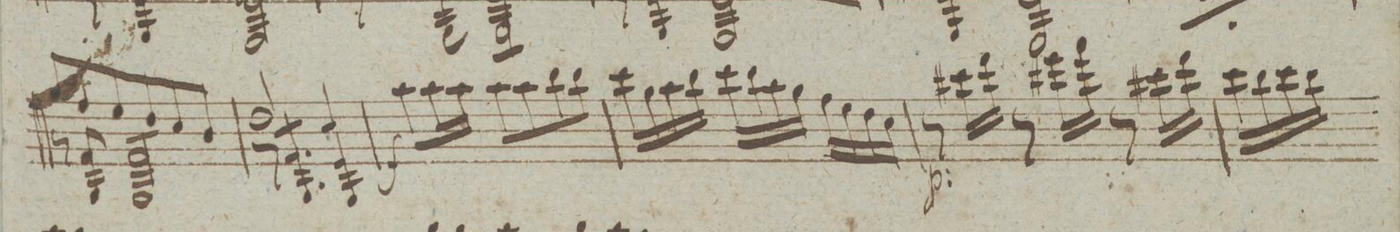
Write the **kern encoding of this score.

**kern	**dynam
*I"Violino Imo	*
*clefG2	*
*k[]	*
*met(c)	*
*M3/4	*
*^	*
2.ryy	2.ryy	.
=39	=39	=39
8gg/L	8r	.
8ff/	8f/ 8G/	.
*	*tremolo	*
8ee/	8f/ 8G/L	.
8dd/	8f/ 8G/	.
8cc/	8f/ 8G/	.
8b/J	8f/ 8G/J	.
*	*Xtremolo	*
=40	=40	=40
*	*tremolo	*
2dd/	8r	.
.	8f/ 8G/L	.
.	8f/ 8G/	.
.	8f/ 8G/J	.
*	*Xtremolo	*
4cc/	4e/ 4G/	.
*v	*v	*
=41	=41
8aa\L	f
16aa\L	.
16aa\JJ	.
8aa\L	.
8aa\	.
8bb\	.
8bb\J	.
=42	=42
16ccc\LL	.
16gg\	.
16aa\	.
16bb\JJ	.
16ccc\LL	.
16bb\	.
16aa\	.
16gg\JJ	.
16ff\LL	.
16ee\	.
16dd\	.
16cc\JJ	.
=43	=43
8r	p
16ccc#X\LL	.
16ddd\JJ	.
8r	.
16eee#X\LL	.
16fff\JJ	.
8r	.
16ccc#X\LL	.
16ddd\JJ	.
=44	=44
16ccc\LL	.
16bb\	.
16ccc\	.
16bb\JJ	.
*-	*-
